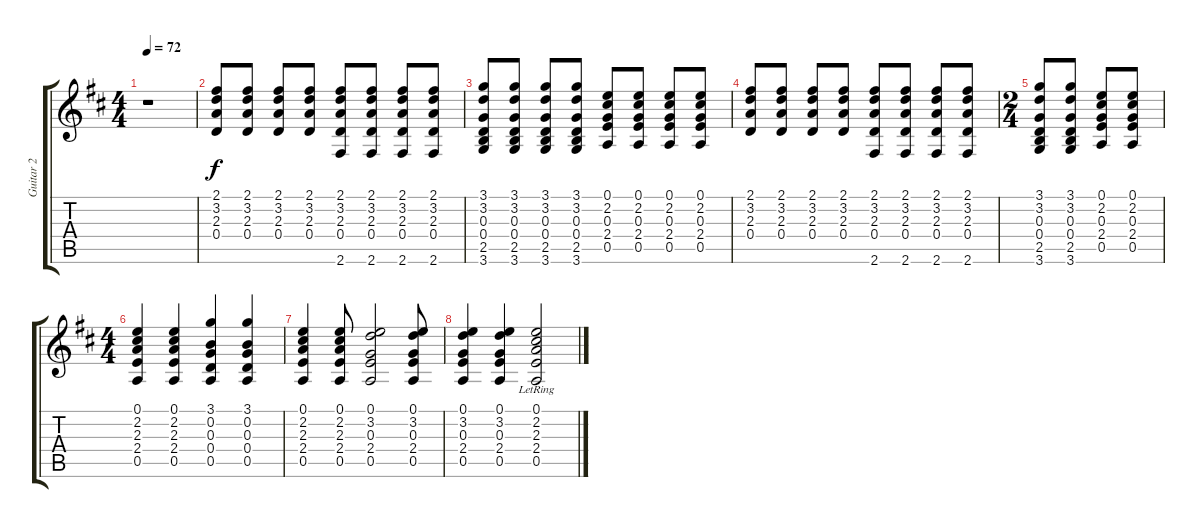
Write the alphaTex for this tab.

\track ("Guitar 2" "Guitar 2") {instrument acousticguitarsteel}
\staff {score tabs}
\tuning (E4 B3 G3 D3 A2 E2) {hide}
\ts (4 4)
\tempo 72
\clef g2
\ks d
r.1{dy f} |
(2.1 3.2 2.3 0.4).8 (2.1 3.2 2.3 0.4).8 (2.1 3.2 2.3 0.4).8 (2.1 3.2 2.3 0.4).8 (2.1 3.2 2.3 0.4 2.6).8 (2.1 3.2 2.3 0.4 2.6).8 (2.1 3.2 2.3 0.4 2.6).8 (2.1 3.2 2.3 0.4 2.6).8 |
(3.1 3.2 0.3 0.4 2.5 3.6).8 (3.1 3.2 0.3 0.4 2.5 3.6).8 (3.1 3.2 0.3 0.4 2.5 3.6).8 (3.1 3.2 0.3 0.4 2.5 3.6).8 (0.1 2.2 0.3 2.4 0.5).8 (0.1 2.2 0.3 2.4 0.5).8 (0.1 2.2 0.3 2.4 0.5).8 (0.1 2.2 0.3 2.4 0.5).8 |
(2.1 3.2 2.3 0.4).8 (2.1 3.2 2.3 0.4).8 (2.1 3.2 2.3 0.4).8 (2.1 3.2 2.3 0.4).8 (2.1 3.2 2.3 0.4 2.6).8 (2.1 3.2 2.3 0.4 2.6).8 (2.1 3.2 2.3 0.4 2.6).8 (2.1 3.2 2.3 0.4 2.6).8 |
\ts (2 4)
(3.1 3.2 0.3 0.4 2.5 3.6).8 (3.1 3.2 0.3 0.4 2.5 3.6).8 (0.1 2.2 0.3 2.4 0.5).8 (0.1 2.2 0.3 2.4 0.5).8 |
\ts (4 4)
(0.1 2.2 2.3 2.4 0.5).4 (0.1 2.2 2.3 2.4 0.5).4 (3.1 0.2 0.3 0.4 0.5).4 (3.1 0.2 0.3 0.4 0.5).4 |
(0.1 2.2 2.3 2.4 0.5).4 (0.1 2.2 2.3 2.4 0.5).8 (0.1 3.2 0.3 2.4 0.5).2 (0.1 3.2 0.3 2.4 0.5).8 |
(0.1 3.2 0.3 2.4 0.5).4 (0.1 3.2 0.3 2.4 0.5).4 (0.1 2.2 2.3 2.4 0.5{lr}).2
